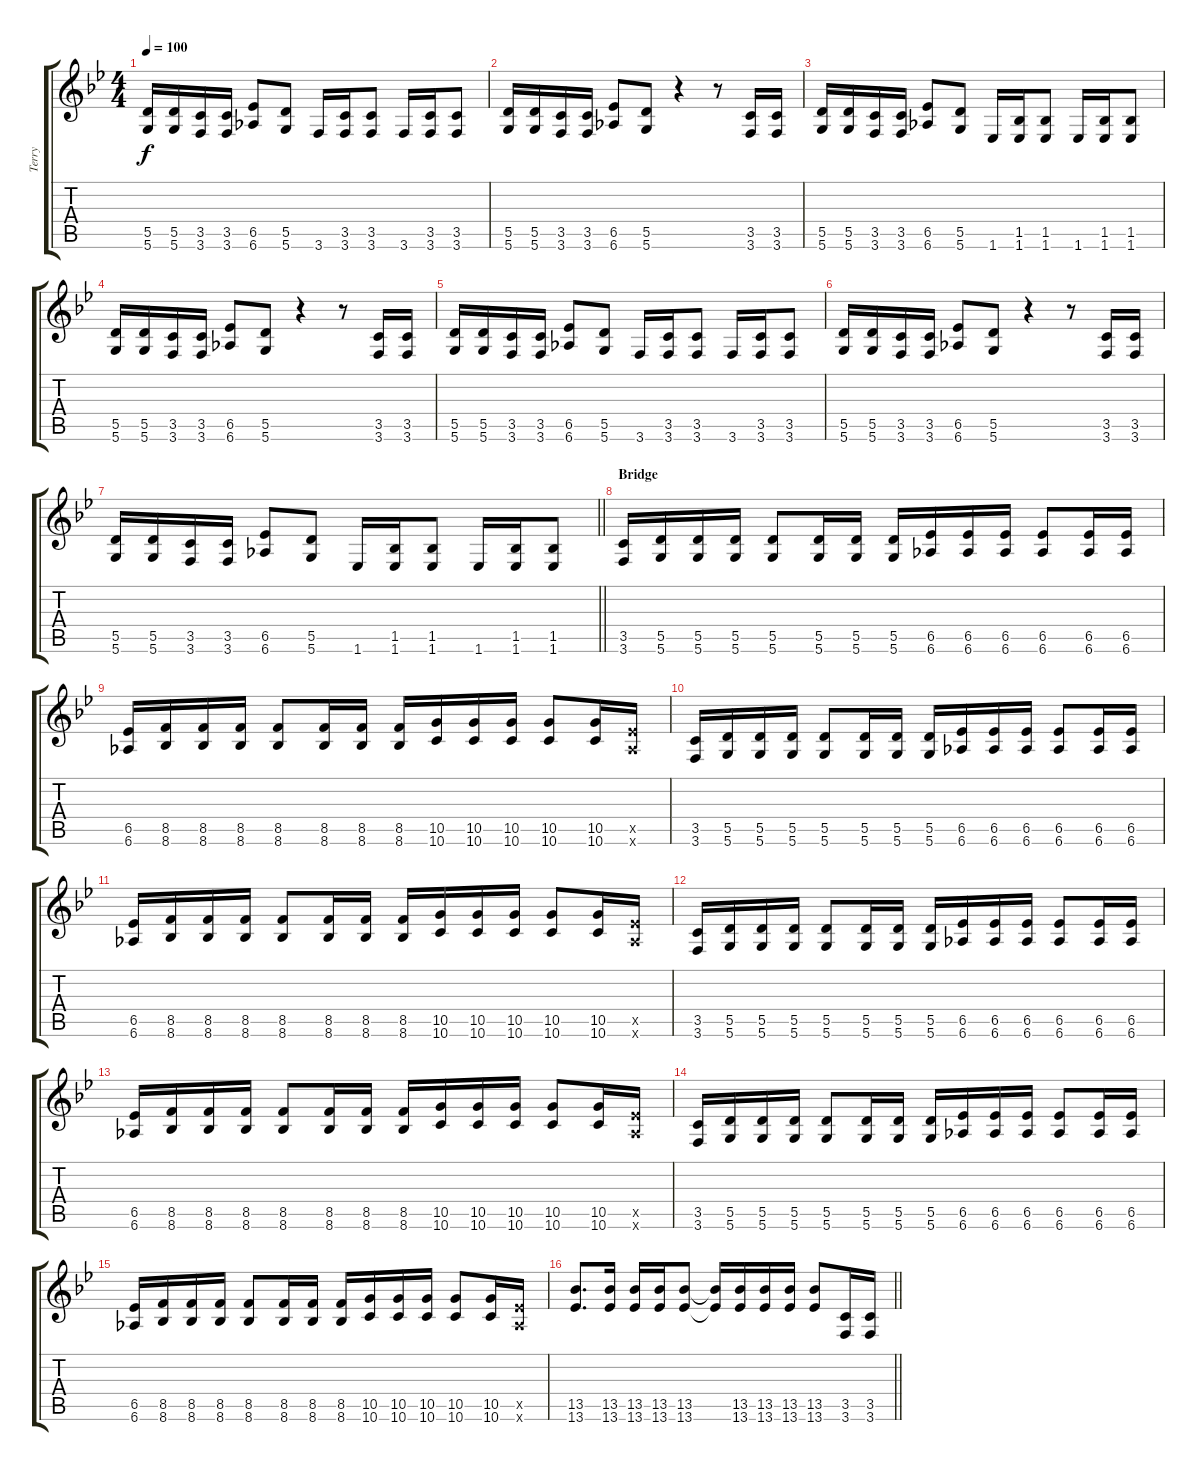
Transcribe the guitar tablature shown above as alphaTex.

\track ("Terry" "Terry") {instrument distortionguitar}
\staff {score tabs}
\tuning (E4 B3 G3 D3 A2 D2) {hide}
\ts (4 4)
\tempo 100
\clef g2
\ks bb
(5.5 5.6).16{dy f} (5.5 5.6).16 (3.5 3.6).16 (3.5 3.6).16 (6.5 6.6).8 (5.5 5.6).8 3.6.16 (3.5 3.6).16 (3.5 3.6).8 3.6.16 (3.5 3.6).16 (3.5 3.6).8 |
(5.5 5.6).16 (5.5 5.6).16 (3.5 3.6).16 (3.5 3.6).16 (6.5 6.6).8 (5.5 5.6).8 r.4 r.8 (3.5 3.6).16 (3.5 3.6).16 |
(5.5 5.6).16 (5.5 5.6).16 (3.5 3.6).16 (3.5 3.6).16 (6.5 6.6).8 (5.5 5.6).8 1.6.16 (1.5 1.6).16 (1.5 1.6).8 1.6.16 (1.5 1.6).16 (1.5 1.6).8 |
(5.5 5.6).16 (5.5 5.6).16 (3.5 3.6).16 (3.5 3.6).16 (6.5 6.6).8 (5.5 5.6).8 r.4 r.8 (3.5 3.6).16 (3.5 3.6).16 |
(5.5 5.6).16 (5.5 5.6).16 (3.5 3.6).16 (3.5 3.6).16 (6.5 6.6).8 (5.5 5.6).8 3.6.16 (3.5 3.6).16 (3.5 3.6).8 3.6.16 (3.5 3.6).16 (3.5 3.6).8 |
(5.5 5.6).16 (5.5 5.6).16 (3.5 3.6).16 (3.5 3.6).16 (6.5 6.6).8 (5.5 5.6).8 r.4 r.8 (3.5 3.6).16 (3.5 3.6).16 |
\barLineRight lightlight
(5.5 5.6).16 (5.5 5.6).16 (3.5 3.6).16 (3.5 3.6).16 (6.5 6.6).8 (5.5 5.6).8 1.6.16 (1.5 1.6).16 (1.5 1.6).8 1.6.16 (1.5 1.6).16 (1.5 1.6).8 |
\section ("" "Bridge")
(3.5 3.6).16 (5.5 5.6).16 (5.5 5.6).16 (5.5 5.6).16 (5.5 5.6).8 (5.5 5.6).16 (5.5 5.6).16 (5.5 5.6).16 (6.5 6.6).16 (6.5 6.6).16 (6.5 6.6).16 (6.5 6.6).8 (6.5 6.6).16 (6.5 6.6).16 |
(6.5 6.6).16 (8.5 8.6).16 (8.5 8.6).16 (8.5 8.6).16 (8.5 8.6).8 (8.5 8.6).16 (8.5 8.6).16 (8.5 8.6).16 (10.5 10.6).16 (10.5 10.6).16 (10.5 10.6).16 (10.5 10.6).8 (10.5 10.6).16 (6.5{x} 6.6{x}).16 |
(3.5 3.6).16 (5.5 5.6).16 (5.5 5.6).16 (5.5 5.6).16 (5.5 5.6).8 (5.5 5.6).16 (5.5 5.6).16 (5.5 5.6).16 (6.5 6.6).16 (6.5 6.6).16 (6.5 6.6).16 (6.5 6.6).8 (6.5 6.6).16 (6.5 6.6).16 |
(6.5 6.6).16 (8.5 8.6).16 (8.5 8.6).16 (8.5 8.6).16 (8.5 8.6).8 (8.5 8.6).16 (8.5 8.6).16 (8.5 8.6).16 (10.5 10.6).16 (10.5 10.6).16 (10.5 10.6).16 (10.5 10.6).8 (10.5 10.6).16 (6.5{x} 6.6{x}).16 |
(3.5 3.6).16 (5.5 5.6).16 (5.5 5.6).16 (5.5 5.6).16 (5.5 5.6).8 (5.5 5.6).16 (5.5 5.6).16 (5.5 5.6).16 (6.5 6.6).16 (6.5 6.6).16 (6.5 6.6).16 (6.5 6.6).8 (6.5 6.6).16 (6.5 6.6).16 |
(6.5 6.6).16 (8.5 8.6).16 (8.5 8.6).16 (8.5 8.6).16 (8.5 8.6).8 (8.5 8.6).16 (8.5 8.6).16 (8.5 8.6).16 (10.5 10.6).16 (10.5 10.6).16 (10.5 10.6).16 (10.5 10.6).8 (10.5 10.6).16 (6.5{x} 6.6{x}).16 |
(3.5 3.6).16 (5.5 5.6).16 (5.5 5.6).16 (5.5 5.6).16 (5.5 5.6).8 (5.5 5.6).16 (5.5 5.6).16 (5.5 5.6).16 (6.5 6.6).16 (6.5 6.6).16 (6.5 6.6).16 (6.5 6.6).8 (6.5 6.6).16 (6.5 6.6).16 |
(6.5 6.6).16 (8.5 8.6).16 (8.5 8.6).16 (8.5 8.6).16 (8.5 8.6).8 (8.5 8.6).16 (8.5 8.6).16 (8.5 8.6).16 (10.5 10.6).16 (10.5 10.6).16 (10.5 10.6).16 (10.5 10.6).8 (10.5 10.6).16 (6.5{x} 6.6{x}).16 |
\barLineRight lightlight
(13.5 13.6).8{d} (13.5 13.6).16 (13.5 13.6).16 (13.5 13.6).16 (13.5 13.6).8 (13.5{t} 13.6{t}).16 (13.5 13.6).16 (13.5 13.6).16 (13.5 13.6).16 (13.5 13.6).8 (3.5 3.6).16 (3.5 3.6).16
